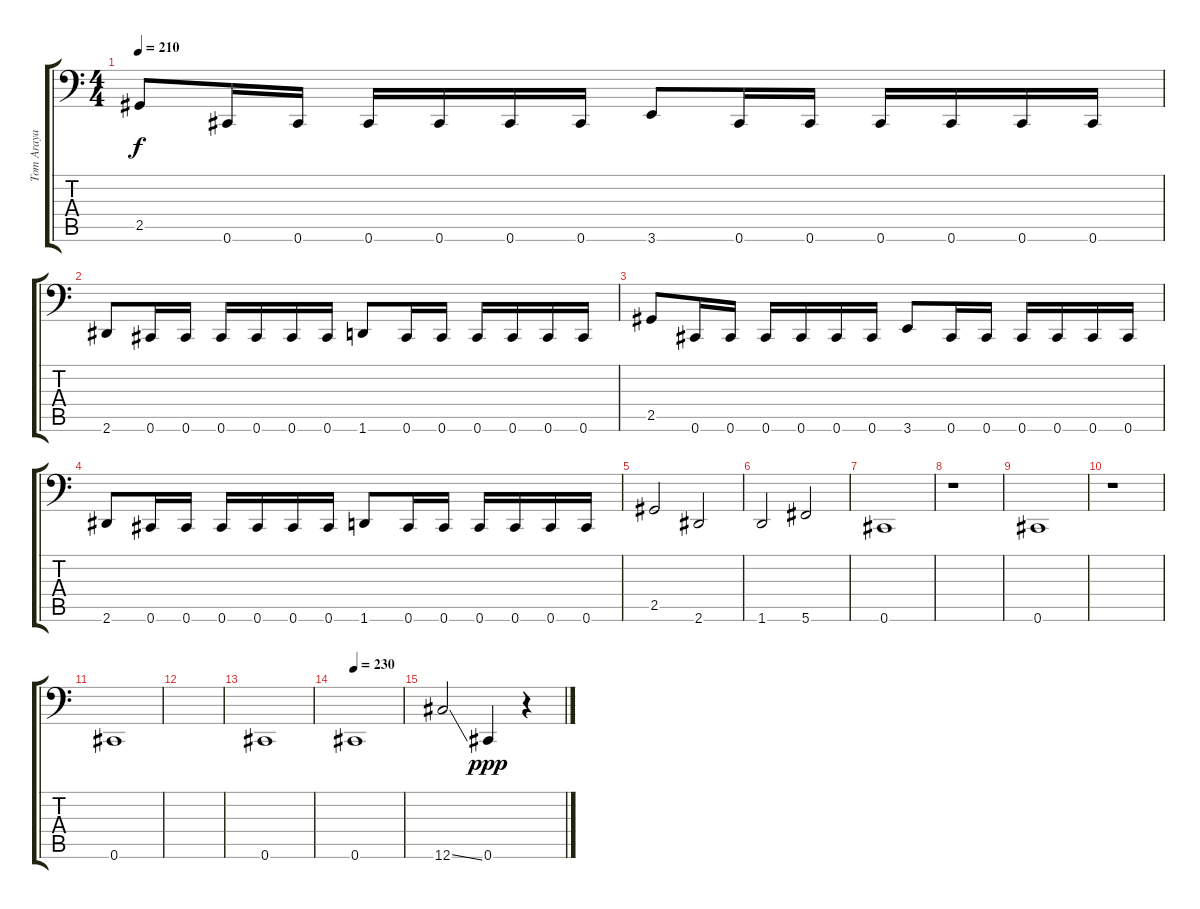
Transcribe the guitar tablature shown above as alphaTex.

\track ("Tom Araya" "Tom Araya") {instrument electricbasspick}
\staff {score tabs}
\tuning (Db3 Ab2 E2 B1 Gb1 Db1) {hide}
\ts (4 4)
\tempo 210
\clef f4
\ks c
2.5.8{dy f} 0.6.16 0.6.16 0.6.16 0.6.16 0.6.16 0.6.16 3.6.8 0.6.16 0.6.16 0.6.16 0.6.16 0.6.16 0.6.16 |
2.6.8 0.6.16 0.6.16 0.6.16 0.6.16 0.6.16 0.6.16 1.6.8 0.6.16 0.6.16 0.6.16 0.6.16 0.6.16 0.6.16 |
2.5.8 0.6.16 0.6.16 0.6.16 0.6.16 0.6.16 0.6.16 3.6.8 0.6.16 0.6.16 0.6.16 0.6.16 0.6.16 0.6.16 |
2.6.8 0.6.16 0.6.16 0.6.16 0.6.16 0.6.16 0.6.16 1.6.8 0.6.16 0.6.16 0.6.16 0.6.16 0.6.16 0.6.16 |
2.5.2 2.6.2 |
1.6.2 5.6.2 |
0.6.1 |
r.1 |
0.6.1 |
r.1 |
0.6.1 |
|
0.6.1 |
\tempo 230
0.6.1 |
12.6{ss}.2 0.6.4{dy ppp} r.4
